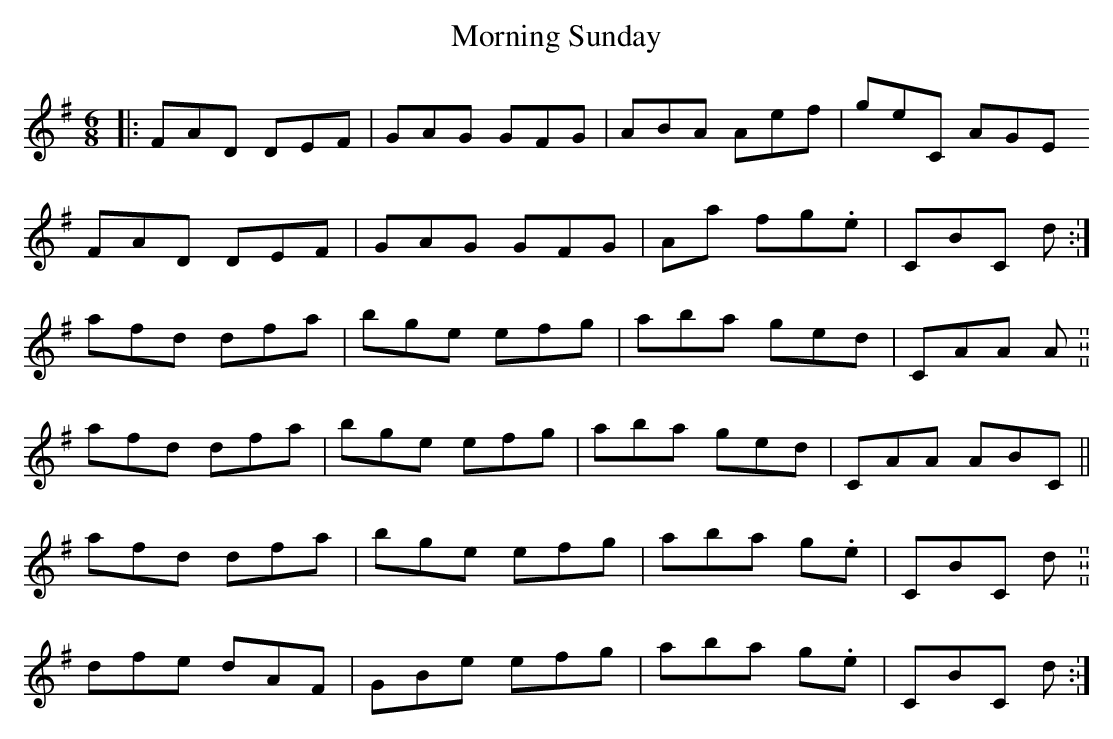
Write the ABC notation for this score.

X:1
T: Morning Sunday
M: 6/8
L: 1/8
K: Ador
|:FAD DEF|GAG GFG|ABA AE'F'|G'E'C AGE
FAD DEF|GAG GFG|AA' F'G'.E'|CBC D'.:|
A'F'D' D'F'A'|B'G'E' E'F'G'|A'B'A' G'E'D'|CAA A.||
A'F'D' D'F'A'|B'G'E' E'F'G'|A'B'A' G'E'D'|CAA ABC||
A'F'D' D'F'A'|B'G'E' E'F'G'|A'B'A' G'.E'|CBC D'.||
D'F'E' D'AF|GBE' E'F'G'|A'B'A' G'.E'|CBC D'.:|
